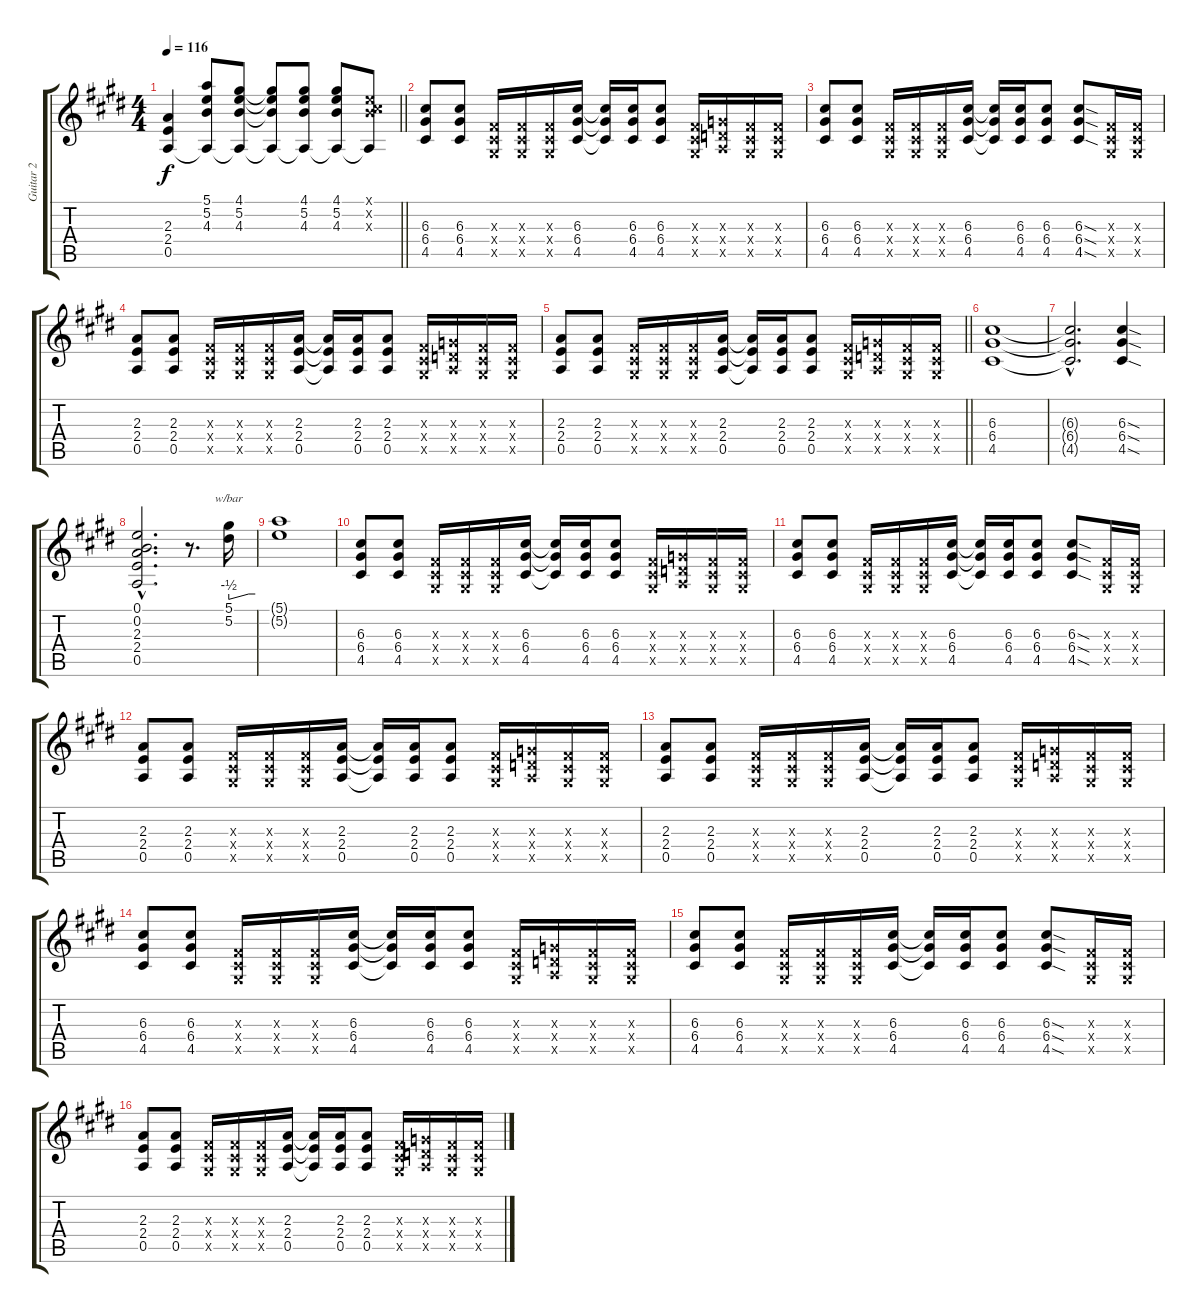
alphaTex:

\track ("Guitar 2" "Guitar 2") {instrument distortionguitar}
\staff {score tabs}
\tuning (E4 B3 G3 D3 A2 E2) {hide}
\ts (4 4)
\tempo 116
\clef g2
\barLineRight lightlight
\ks e
(2.3 2.4 0.5).4{dy f} (5.1 5.2 4.3 0.5{t}).8 (4.1 5.2 4.3 0.5{t}).8 (4.1{t} 5.2{t} 4.3{t} 0.5{t}).8 (4.1 5.2 4.3 0.5{t}).8 (4.1 5.2 4.3 0.5{t}).8 (0.1{x} 0.2{x} 6.3{x} 0.5{t}).8 |
(6.3 6.4 4.5).8 (6.3 6.4 4.5).8 (-1.3{x} -1.4{x} -1.5{x}).16 (-1.3{x} -1.4{x} -1.5{x}).16 (-1.3{x} -1.4{x} -1.5{x}).16 (6.3 6.4 4.5).16 (6.3{t} 6.4{t} 4.5{t}).16 (6.3 6.4 4.5).16 (6.3 6.4 4.5).8 (-1.3{x} -1.4{x} -1.5{x}).16 (0.3{x} 0.4{x} 0.5{x}).16 (-1.3{x} -1.4{x} -1.5{x}).16 (-1.3{x} -1.4{x} -1.5{x}).16 |
(6.3 6.4 4.5).8 (6.3 6.4 4.5).8 (-1.3{x} -1.4{x} -1.5{x}).16 (-1.3{x} -1.4{x} -1.5{x}).16 (-1.3{x} -1.4{x} -1.5{x}).16 (6.3 6.4 4.5).16 (6.3{t} 6.4{t} 4.5{t}).16 (6.3 6.4 4.5).16 (6.3 6.4 4.5).8 (6.3{sod} 6.4{sod} 4.5{sod}).8 (-1.3{x} -1.4{x} -1.5{x}).16 (-1.3{x} -1.4{x} -1.5{x}).16 |
(2.3 2.4 0.5).8 (2.3 2.4 0.5).8 (-1.3{x} -1.4{x} -1.5{x}).16 (-1.3{x} -1.4{x} -1.5{x}).16 (-1.3{x} -1.4{x} -1.5{x}).16 (2.3 2.4 0.5).16 (2.3{t} 2.4{t} 0.5{t}).16 (2.3 2.4 0.5).16 (2.3 2.4 0.5).8 (-1.3{x} -1.4{x} -1.5{x}).16 (0.3{x} 0.4{x} 0.5{x}).16 (-1.3{x} -1.4{x} -1.5{x}).16 (-1.3{x} -1.4{x} -1.5{x}).16 |
\barLineRight lightlight
(2.3 2.4 0.5).8 (2.3 2.4 0.5).8 (-1.3{x} -1.4{x} -1.5{x}).16 (-1.3{x} -1.4{x} -1.5{x}).16 (-1.3{x} -1.4{x} -1.5{x}).16 (2.3 2.4 0.5).16 (2.3{t} 2.4{t} 0.5{t}).16 (2.3 2.4 0.5).16 (2.3 2.4 0.5).8 (-1.3{x} -1.4{x} -1.5{x}).16 (0.3{x} 0.4{x} 0.5{x}).16 (-1.3{x} -1.4{x} -1.5{x}).16 (-1.3{x} -1.4{x} -1.5{x}).16 |
(6.3 6.4 4.5).1 |
(6.3{hac t} 6.4{hac t} 4.5{hac t}).2{d} (6.3{sod} 6.4{sod} 4.5{sod}).4 |
(0.1{hac} 0.2{hac} 2.3{hac} 2.4{hac} 0.5{hac}).2{d} r.8{d} (5.1 5.2).16{tbe (custom default 0 -2 45 0 60 0)} |
(5.1{t} 5.2{t}).1 |
(6.3 6.4 4.5).8 (6.3 6.4 4.5).8 (-1.3{x} -1.4{x} -1.5{x}).16 (-1.3{x} -1.4{x} -1.5{x}).16 (-1.3{x} -1.4{x} -1.5{x}).16 (6.3 6.4 4.5).16 (6.3{t} 6.4{t} 4.5{t}).16 (6.3 6.4 4.5).16 (6.3 6.4 4.5).8 (-1.3{x} -1.4{x} -1.5{x}).16 (0.3{x} 0.4{x} 0.5{x}).16 (-1.3{x} -1.4{x} -1.5{x}).16 (-1.3{x} -1.4{x} -1.5{x}).16 |
(6.3 6.4 4.5).8 (6.3 6.4 4.5).8 (-1.3{x} -1.4{x} -1.5{x}).16 (-1.3{x} -1.4{x} -1.5{x}).16 (-1.3{x} -1.4{x} -1.5{x}).16 (6.3 6.4 4.5).16 (6.3{t} 6.4{t} 4.5{t}).16 (6.3 6.4 4.5).16 (6.3 6.4 4.5).8 (6.3{sod} 6.4{sod} 4.5{sod}).8 (-1.3{x} -1.4{x} -1.5{x}).16 (-1.3{x} -1.4{x} -1.5{x}).16 |
(2.3 2.4 0.5).8 (2.3 2.4 0.5).8 (-1.3{x} -1.4{x} -1.5{x}).16 (-1.3{x} -1.4{x} -1.5{x}).16 (-1.3{x} -1.4{x} -1.5{x}).16 (2.3 2.4 0.5).16 (2.3{t} 2.4{t} 0.5{t}).16 (2.3 2.4 0.5).16 (2.3 2.4 0.5).8 (-1.3{x} -1.4{x} -1.5{x}).16 (0.3{x} 0.4{x} 0.5{x}).16 (-1.3{x} -1.4{x} -1.5{x}).16 (-1.3{x} -1.4{x} -1.5{x}).16 |
(2.3 2.4 0.5).8 (2.3 2.4 0.5).8 (-1.3{x} -1.4{x} -1.5{x}).16 (-1.3{x} -1.4{x} -1.5{x}).16 (-1.3{x} -1.4{x} -1.5{x}).16 (2.3 2.4 0.5).16 (2.3{t} 2.4{t} 0.5{t}).16 (2.3 2.4 0.5).16 (2.3 2.4 0.5).8 (-1.3{x} -1.4{x} -1.5{x}).16 (0.3{x} 0.4{x} 0.5{x}).16 (-1.3{x} -1.4{x} -1.5{x}).16 (-1.3{x} -1.4{x} -1.5{x}).16 |
(6.3 6.4 4.5).8 (6.3 6.4 4.5).8 (-1.3{x} -1.4{x} -1.5{x}).16 (-1.3{x} -1.4{x} -1.5{x}).16 (-1.3{x} -1.4{x} -1.5{x}).16 (6.3 6.4 4.5).16 (6.3{t} 6.4{t} 4.5{t}).16 (6.3 6.4 4.5).16 (6.3 6.4 4.5).8 (-1.3{x} -1.4{x} -1.5{x}).16 (0.3{x} 0.4{x} 0.5{x}).16 (-1.3{x} -1.4{x} -1.5{x}).16 (-1.3{x} -1.4{x} -1.5{x}).16 |
(6.3 6.4 4.5).8 (6.3 6.4 4.5).8 (-1.3{x} -1.4{x} -1.5{x}).16 (-1.3{x} -1.4{x} -1.5{x}).16 (-1.3{x} -1.4{x} -1.5{x}).16 (6.3 6.4 4.5).16 (6.3{t} 6.4{t} 4.5{t}).16 (6.3 6.4 4.5).16 (6.3 6.4 4.5).8 (6.3{sod} 6.4{sod} 4.5{sod}).8 (-1.3{x} -1.4{x} -1.5{x}).16 (-1.3{x} -1.4{x} -1.5{x}).16 |
(2.3 2.4 0.5).8 (2.3 2.4 0.5).8 (-1.3{x} -1.4{x} -1.5{x}).16 (-1.3{x} -1.4{x} -1.5{x}).16 (-1.3{x} -1.4{x} -1.5{x}).16 (2.3 2.4 0.5).16 (2.3{t} 2.4{t} 0.5{t}).16 (2.3 2.4 0.5).16 (2.3 2.4 0.5).8 (-1.3{x} -1.4{x} -1.5{x}).16 (0.3{x} 0.4{x} 0.5{x}).16 (-1.3{x} -1.4{x} -1.5{x}).16 (-1.3{x} -1.4{x} -1.5{x}).16
